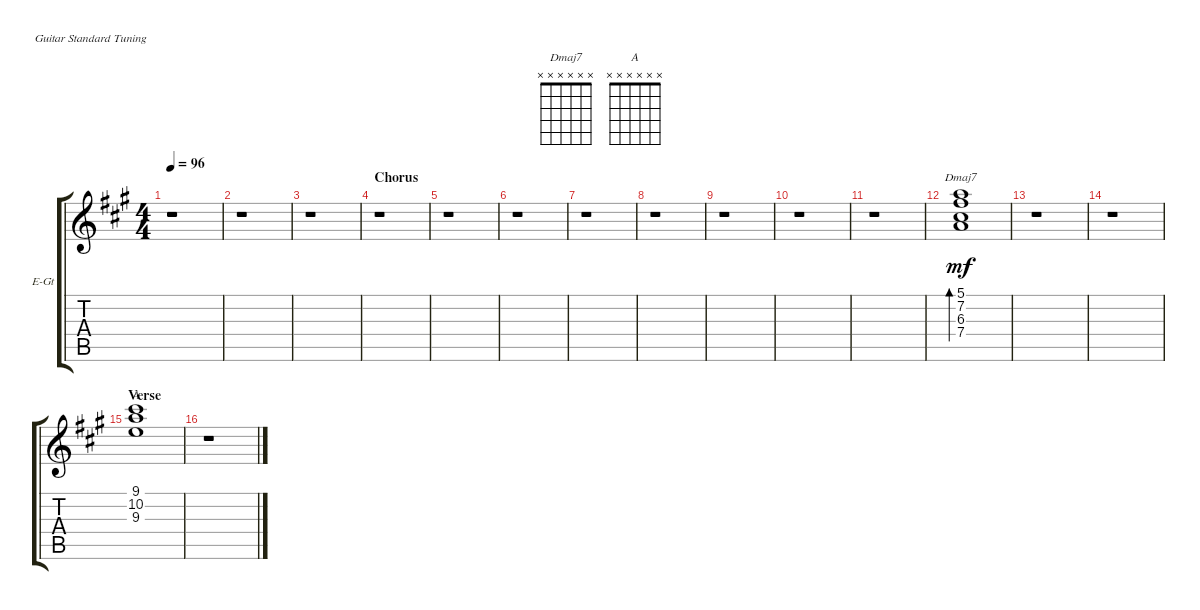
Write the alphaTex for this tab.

\defaultSystemsLayout 4
\bracketExtendMode groupsimilarinstruments
\firstSystemTrackNameOrientation horizontal
\otherSystemsTrackNameOrientation horizontal
\track ("Electric Guitar" "E-Gt") {instrument electricguitarclean}
\staff {score tabs}
\tuning (E4 B3 G3 D3 A2 E2)
\chord ("Dmaj7" x x x x x x)
\chord ("A" x x x x x x)
\ts (4 4)
\tempo 96
\clef g2
\ks a
r.1{dy mf} |
r.1 |
r.1 |
\section ("" "Chorus")
r.1 |
r.1 |
r.1 |
r.1 |
r.1 |
r.1 |
r.1 |
r.1 |
(5.1 7.2 6.3 7.4).1{bd 234 ch "Dmaj7"} |
r.1 |
r.1 |
\section ("" "Verse")
(9.1 10.2 9.3).1{ch "A"} |
r.1
